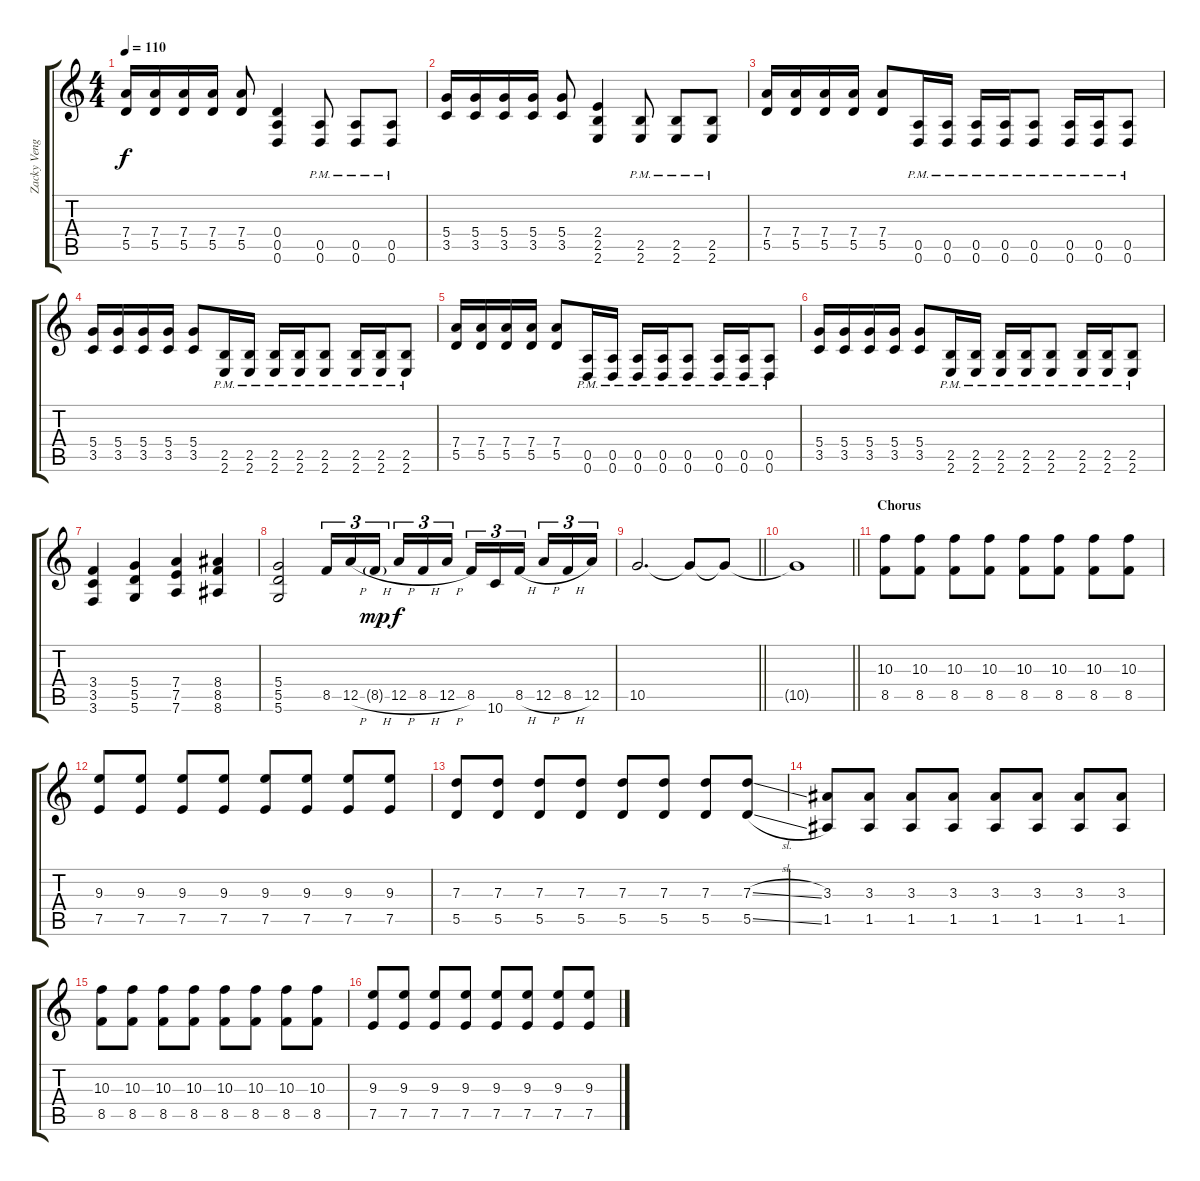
\track ("Zacky Vengeance - Lead" "Zacky Veng") {instrument overdrivenguitar}
\staff {score tabs}
\tuning (E4 B3 G3 D3 A2 D2) {hide}
\ts (4 4)
\tempo 110
\clef g2
\ks c
(7.4 5.5).16{dy f} (7.4 5.5).16 (7.4 5.5).16 (7.4 5.5).16 (7.4 5.5).8 (0.4 0.5 0.6).4 (0.5{pm} 0.6{pm}).8 (0.5{pm} 0.6{pm}).8 (0.5{pm} 0.6{pm}).8 |
(5.4 3.5).16 (5.4 3.5).16 (5.4 3.5).16 (5.4 3.5).16 (5.4 3.5).8 (2.4 2.5 2.6).4 (2.5{pm} 2.6{pm}).8 (2.5{pm} 2.6{pm}).8 (2.5{pm} 2.6{pm}).8 |
(7.4 5.5).16 (7.4 5.5).16 (7.4 5.5).16 (7.4 5.5).16 (7.4 5.5).8 (0.5{pm} 0.6{pm}).16 (0.5{pm} 0.6{pm}).16 (0.5{pm} 0.6{pm}).16 (0.5{pm} 0.6{pm}).16 (0.5{pm} 0.6{pm}).8 (0.5{pm} 0.6{pm}).16 (0.5{pm} 0.6{pm}).16 (0.5{pm} 0.6{pm}).8 |
(5.4 3.5).16 (5.4 3.5).16 (5.4 3.5).16 (5.4 3.5).16 (5.4 3.5).8 (2.5{pm} 2.6{pm}).16 (2.5{pm} 2.6{pm}).16 (2.5{pm} 2.6{pm}).16 (2.5{pm} 2.6{pm}).16 (2.5{pm} 2.6{pm}).8 (2.5{pm} 2.6{pm}).16 (2.5{pm} 2.6{pm}).16 (2.5{pm} 2.6{pm}).8 |
(7.4 5.5).16 (7.4 5.5).16 (7.4 5.5).16 (7.4 5.5).16 (7.4 5.5).8 (0.5{pm} 0.6{pm}).16 (0.5{pm} 0.6{pm}).16 (0.5{pm} 0.6{pm}).16 (0.5{pm} 0.6{pm}).16 (0.5{pm} 0.6{pm}).8 (0.5{pm} 0.6{pm}).16 (0.5{pm} 0.6{pm}).16 (0.5{pm} 0.6{pm}).8 |
(5.4 3.5).16 (5.4 3.5).16 (5.4 3.5).16 (5.4 3.5).16 (5.4 3.5).8 (2.5{pm} 2.6{pm}).16 (2.5{pm} 2.6{pm}).16 (2.5{pm} 2.6{pm}).16 (2.5{pm} 2.6{pm}).16 (2.5{pm} 2.6{pm}).8 (2.5{pm} 2.6{pm}).16 (2.5{pm} 2.6{pm}).16 (2.5{pm} 2.6{pm}).8 |
(3.4 3.5 3.6).4 (5.4 5.5 5.6).4 (7.4 7.5 7.6).4 (8.4 8.5 8.6).4 |
(5.4 5.5 5.6).2 8.5.16{tu (3 2) volume 9} 12.5{h}.16{tu (3 2)} 8.5{h g}.16{tu (3 2) dy mp beam splitsecondary} 12.5{h}.16{tu (3 2) dy f} 8.5{h}.16{tu (3 2)} 12.5{h}.16{tu (3 2)} 8.5.16{tu (3 2)} 10.6.16{tu (3 2)} 8.5{h}.16{tu (3 2) beam splitsecondary} 12.5{h}.16{tu (3 2)} 8.5{h}.16{tu (3 2)} 12.5.16{tu (3 2)} |
\barLineRight lightlight
10.5.2{d} 10.5{t}.8 10.5{t}.8 |
\barLineRight lightlight
10.5{t}.1{volume 16} |
\section ("" "Chorus")
(10.3 8.5).8{volume 10} (10.3 8.5).8 (10.3 8.5).8 (10.3 8.5).8 (10.3 8.5).8 (10.3 8.5).8 (10.3 8.5).8 (10.3 8.5).8 |
(9.3 7.5).8 (9.3 7.5).8 (9.3 7.5).8 (9.3 7.5).8 (9.3 7.5).8 (9.3 7.5).8 (9.3 7.5).8 (9.3 7.5).8 |
(7.3 5.5).8 (7.3 5.5).8 (7.3 5.5).8 (7.3 5.5).8 (7.3 5.5).8 (7.3 5.5).8 (7.3 5.5).8 (7.3{sl} 5.5{sl}).8 |
(3.3 1.5).8 (3.3 1.5).8 (3.3 1.5).8 (3.3 1.5).8 (3.3 1.5).8 (3.3 1.5).8 (3.3 1.5).8 (3.3 1.5).8 |
(10.3 8.5).8 (10.3 8.5).8 (10.3 8.5).8 (10.3 8.5).8 (10.3 8.5).8 (10.3 8.5).8 (10.3 8.5).8 (10.3 8.5).8 |
(9.3 7.5).8 (9.3 7.5).8 (9.3 7.5).8 (9.3 7.5).8 (9.3 7.5).8 (9.3 7.5).8 (9.3 7.5).8 (9.3 7.5).8
